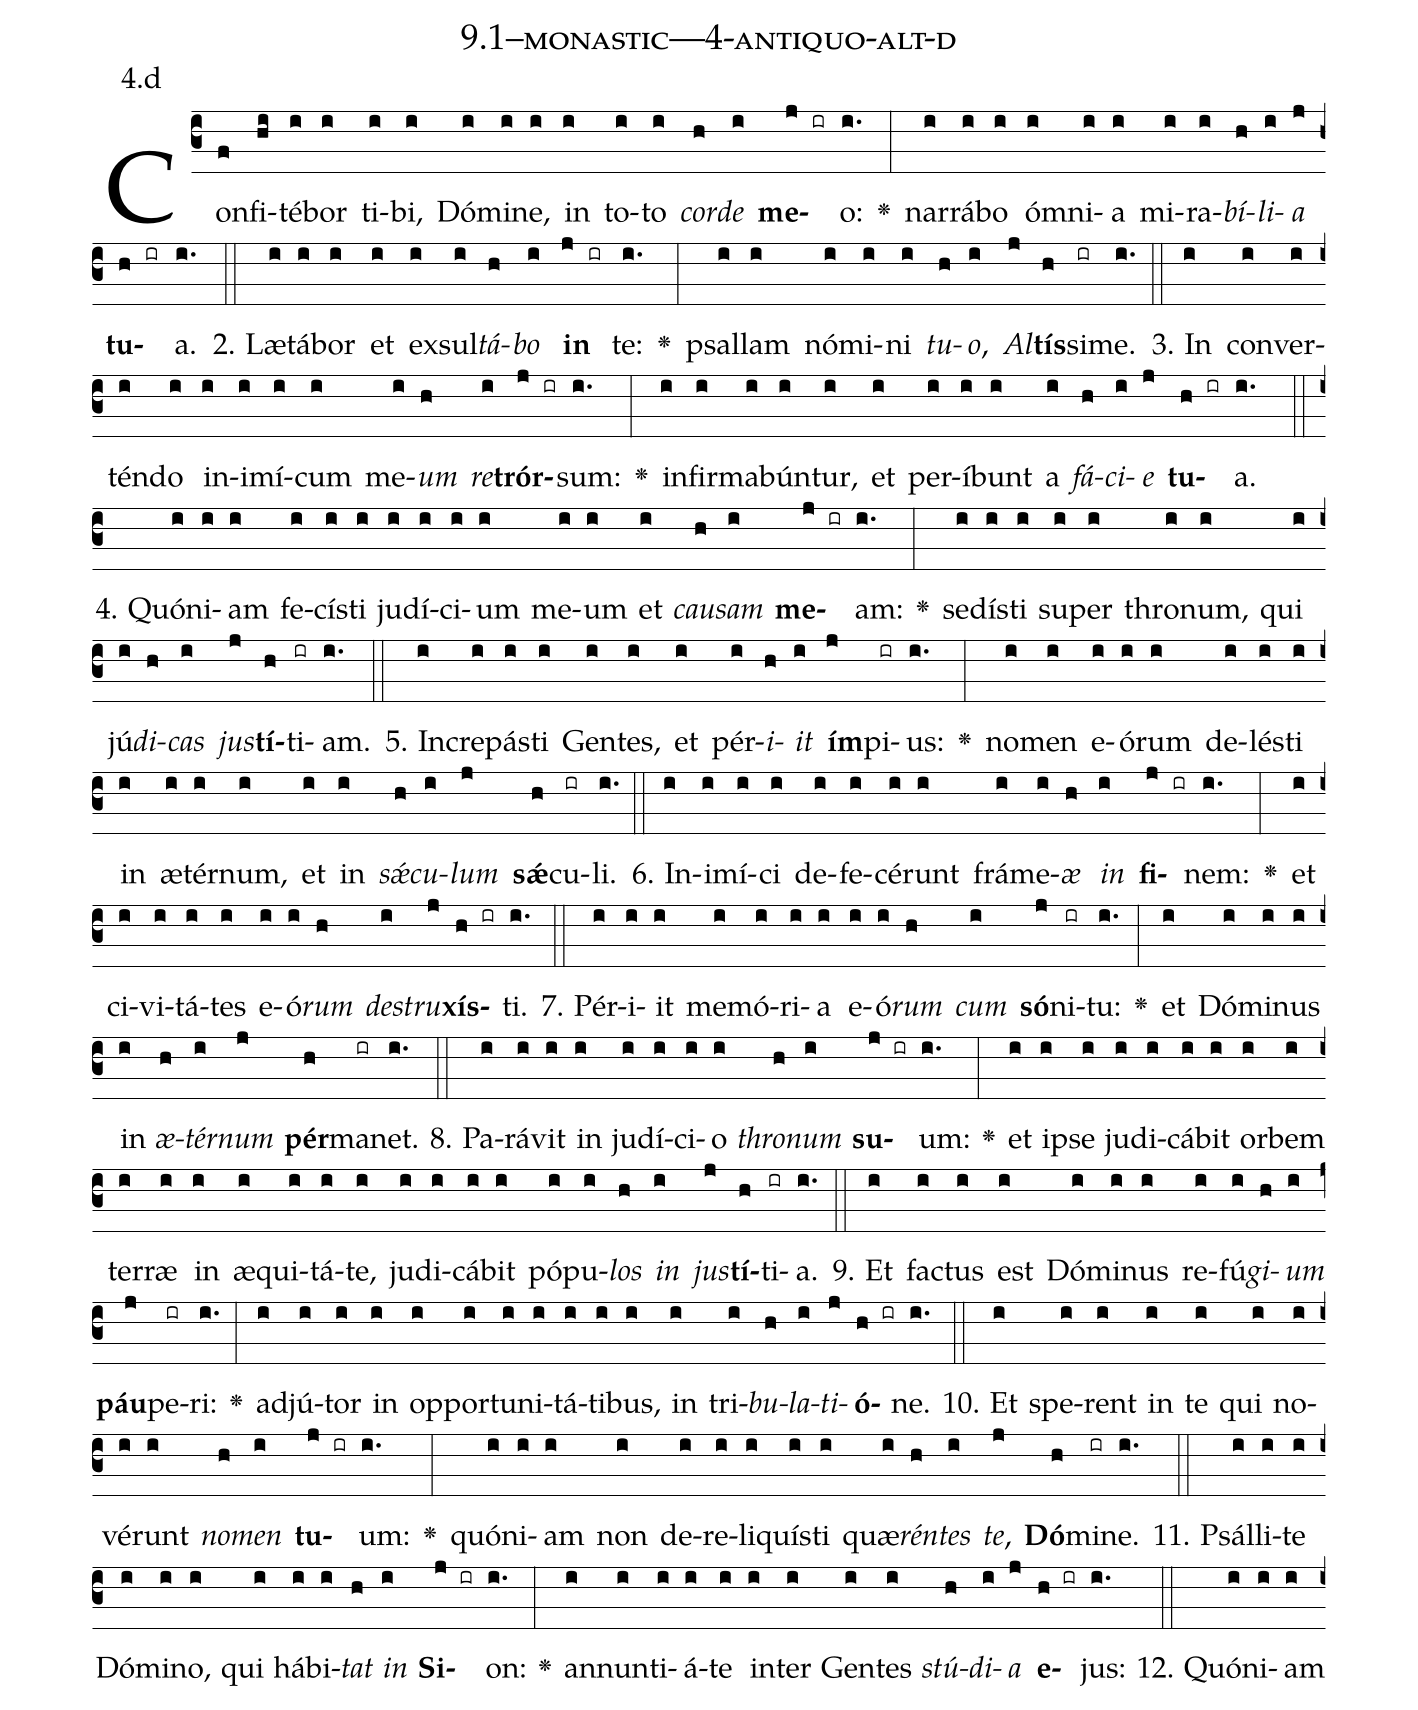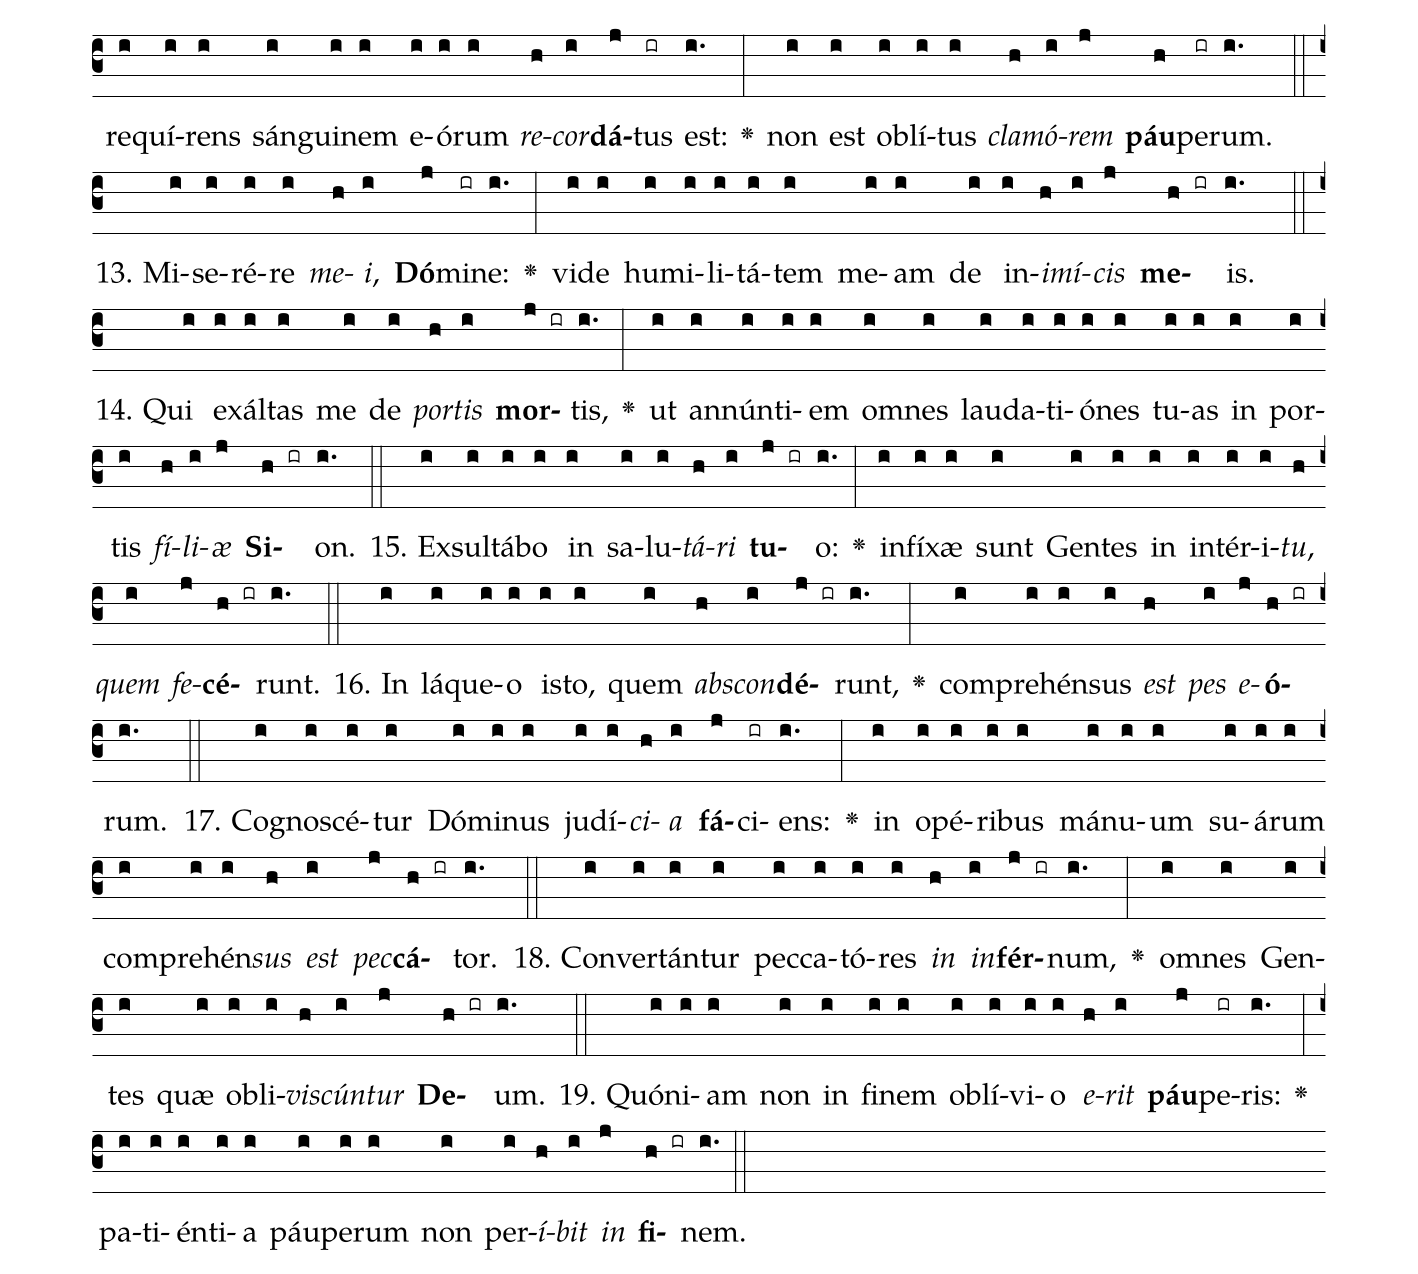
name: 9.1--monastic---4-antiquo-alt-d;
annotation: 4.d;
%%
(c3)Con(f)fi(hi)té(i)bor(i) ti(i)bi,(i) Dó(i)mi(i)ne,(i) in(i) to(i)to(i) <i>cor</i>(h)<i>de</i>(i) <b>me</b>(j ir)o:(i.) <v>\greheightstar</v>(:) nar(i)rá(i)bo(i) óm(i)ni(i)a(i) mi(i)ra(i)<i>bí</i>(h)<i>li</i>(i)<i>a</i>(j) <b>tu</b>(h ir)a.(i.) (::)
2. Læ(i)tá(i)bor(i) et(i) ex(i)sul(i)<i>tá</i>(h)<i>bo</i>(i) <b>in</b>(j ir) te:(i.) <v>\greheightstar</v>(:) psal(i)lam(i) nó(i)mi(i)ni(i) <i>tu</i>(h)<i>o</i>,(i) <i>Al</i>(j)<b>tís</b>(h)si(ir)me.(i.) (::)
3. In(i) con(i)ver(i)tén(i)do(i) in(i)i(i)mí(i)cum(i) me(i)<i>um</i>(h) <i>re</i>(i)<b>trór</b>(j ir)sum:(i.) <v>\greheightstar</v>(:) in(i)fir(i)ma(i)bún(i)tur,(i) et(i) per(i)í(i)bunt(i) a(i) <i>fá</i>(h)<i>ci</i>(i)<i>e</i>(j) <b>tu</b>(h ir)a.(i.) (::)
4. Quón(i)i(i)am(i) fe(i)cís(i)ti(i) ju(i)dí(i)ci(i)um(i) me(i)um(i) et(i) <i>cau</i>(h)<i>sam</i>(i) <b>me</b>(j ir)am:(i.) <v>\greheightstar</v>(:) se(i)dís(i)ti(i) su(i)per(i) thro(i)num,(i) qui(i) jú(i)<i>di</i>(h)<i>cas</i>(i) <i>jus</i>(j)<b>tí</b>(h)ti(ir)am.(i.) (::)
5. In(i)cre(i)pás(i)ti(i) Gen(i)tes,(i) et(i) pér(i)<i>i</i>(h)<i>it</i>(i) <b>ím</b>(j)pi(ir)us:(i.) <v>\greheightstar</v>(:) no(i)men(i) e(i)ó(i)rum(i) de(i)lés(i)ti(i) in(i) æ(i)tér(i)num,(i) et(i) in(i) <i>sǽ</i>(h)<i>cu</i>(i)<i>lum</i>(j) <b>sǽ</b>(h)cu(ir)li.(i.) (::)
6. In(i)i(i)mí(i)ci(i) de(i)fe(i)cé(i)runt(i) frá(i)me(i)<i>æ</i>(h) <i>in</i>(i) <b>fi</b>(j ir)nem:(i.) <v>\greheightstar</v>(:) et(i) ci(i)vi(i)tá(i)tes(i) e(i)ó(i)<i>rum</i>(h) <i>de</i>(i)<i>stru</i>(j)<b>xís</b>(h ir)ti.(i.) (::)
7. Pér(i)i(i)it(i) me(i)mó(i)ri(i)a(i) e(i)ó(i)<i>rum</i>(h) <i>cum</i>(i) <b>só</b>(j)ni(ir)tu:(i.) <v>\greheightstar</v>(:) et(i) Dó(i)mi(i)nus(i) in(i) <i>æ</i>(h)<i>tér</i>(i)<i>num</i>(j) <b>pér</b>(h)ma(ir)net.(i.) (::)
8. Pa(i)rá(i)vit(i) in(i) ju(i)dí(i)ci(i)o(i) <i>thro</i>(h)<i>num</i>(i) <b>su</b>(j ir)um:(i.) <v>\greheightstar</v>(:) et(i) ip(i)se(i) ju(i)di(i)cá(i)bit(i) or(i)bem(i) ter(i)ræ(i) in(i) æ(i)qui(i)tá(i)te,(i) ju(i)di(i)cá(i)bit(i) pó(i)pu(i)<i>los</i>(h) <i>in</i>(i) <i>jus</i>(j)<b>tí</b>(h)ti(ir)a.(i.) (::)
9. Et(i) fac(i)tus(i) est(i) Dó(i)mi(i)nus(i) re(i)fú(i)<i>gi</i>(h)<i>um</i>(i) <b>páu</b>(j)pe(ir)ri:(i.) <v>\greheightstar</v>(:) ad(i)jú(i)tor(i) in(i) op(i)por(i)tu(i)ni(i)tá(i)ti(i)bus,(i) in(i) tri(i)<i>bu</i>(h)<i>la</i>(i)<i>ti</i>(j)<b>ó</b>(h ir)ne.(i.) (::)
10. Et(i) spe(i)rent(i) in(i) te(i) qui(i) no(i)vé(i)runt(i) <i>no</i>(h)<i>men</i>(i) <b>tu</b>(j ir)um:(i.) <v>\greheightstar</v>(:) quón(i)i(i)am(i) non(i) de(i)re(i)li(i)quís(i)ti(i) quæ(i)<i>rén</i>(h)<i>tes</i>(i) <i>te</i>,(j) <b>Dó</b>(h)mi(ir)ne.(i.) (::)
11. Psál(i)li(i)te(i) Dó(i)mi(i)no,(i) qui(i) há(i)bi(i)<i>tat</i>(h) <i>in</i>(i) <b>Si</b>(j ir)on:(i.) <v>\greheightstar</v>(:) an(i)nun(i)ti(i)á(i)te(i) in(i)ter(i) Gen(i)tes(i) <i>stú</i>(h)<i>di</i>(i)<i>a</i>(j) <b>e</b>(h ir)jus:(i.) (::)
12. Quón(i)i(i)am(i) re(i)quí(i)rens(i) sán(i)gui(i)nem(i) e(i)ó(i)rum(i) <i>re</i>(h)<i>cor</i>(i)<b>dá</b>(j)tus(ir) est:(i.) <v>\greheightstar</v>(:) non(i) est(i) ob(i)lí(i)tus(i) <i>cla</i>(h)<i>mó</i>(i)<i>rem</i>(j) <b>páu</b>(h)pe(ir)rum.(i.) (::)
13. Mi(i)se(i)ré(i)re(i) <i>me</i>(h)<i>i</i>,(i) <b>Dó</b>(j)mi(ir)ne:(i.) <v>\greheightstar</v>(:) vi(i)de(i) hu(i)mi(i)li(i)tá(i)tem(i) me(i)am(i) de(i) in(i)<i>i</i>(h)<i>mí</i>(i)<i>cis</i>(j) <b>me</b>(h ir)is.(i.) (::)
14. Qui(i) ex(i)ál(i)tas(i) me(i) de(i) <i>por</i>(h)<i>tis</i>(i) <b>mor</b>(j ir)tis,(i.) <v>\greheightstar</v>(:) ut(i) an(i)nún(i)ti(i)em(i) om(i)nes(i) lau(i)da(i)ti(i)ó(i)nes(i) tu(i)as(i) in(i) por(i)tis(i) <i>fí</i>(h)<i>li</i>(i)<i>æ</i>(j) <b>Si</b>(h ir)on.(i.) (::)
15. Ex(i)sul(i)tá(i)bo(i) in(i) sa(i)lu(i)<i>tá</i>(h)<i>ri</i>(i) <b>tu</b>(j ir)o:(i.) <v>\greheightstar</v>(:) in(i)fí(i)xæ(i) sunt(i) Gen(i)tes(i) in(i) in(i)tér(i)i(i)<i>tu</i>,(h) <i>quem</i>(i) <i>fe</i>(j)<b>cé</b>(h ir)runt.(i.) (::)
16. In(i) lá(i)que(i)o(i) is(i)to,(i) quem(i) <i>abs</i>(h)<i>con</i>(i)<b>dé</b>(j ir)runt,(i.) <v>\greheightstar</v>(:) com(i)pre(i)hén(i)sus(i) <i>est</i>(h) <i>pes</i>(i) <i>e</i>(j)<b>ó</b>(h ir)rum.(i.) (::)
17. Co(i)gno(i)scé(i)tur(i) Dó(i)mi(i)nus(i) ju(i)dí(i)<i>ci</i>(h)<i>a</i>(i) <b>fá</b>(j)ci(ir)ens:(i.) <v>\greheightstar</v>(:) in(i) o(i)pé(i)ri(i)bus(i) má(i)nu(i)um(i) su(i)á(i)rum(i) com(i)pre(i)hén(i)<i>sus</i>(h) <i>est</i>(i) <i>pec</i>(j)<b>cá</b>(h ir)tor.(i.) (::)
18. Con(i)ver(i)tán(i)tur(i) pec(i)ca(i)tó(i)res(i) <i>in</i>(h) <i>in</i>(i)<b>fér</b>(j ir)num,(i.) <v>\greheightstar</v>(:) om(i)nes(i) Gen(i)tes(i) quæ(i) ob(i)li(i)<i>vis</i>(h)<i>cún</i>(i)<i>tur</i>(j) <b>De</b>(h ir)um.(i.) (::)
19. Quón(i)i(i)am(i) non(i) in(i) fi(i)nem(i) ob(i)lí(i)vi(i)o(i) <i>e</i>(h)<i>rit</i>(i) <b>páu</b>(j)pe(ir)ris:(i.) <v>\greheightstar</v>(:) pa(i)ti(i)én(i)ti(i)a(i) páu(i)pe(i)rum(i) non(i) per(i)<i>í</i>(h)<i>bit</i>(i) <i>in</i>(j) <b>fi</b>(h ir)nem.(i.) (::)
